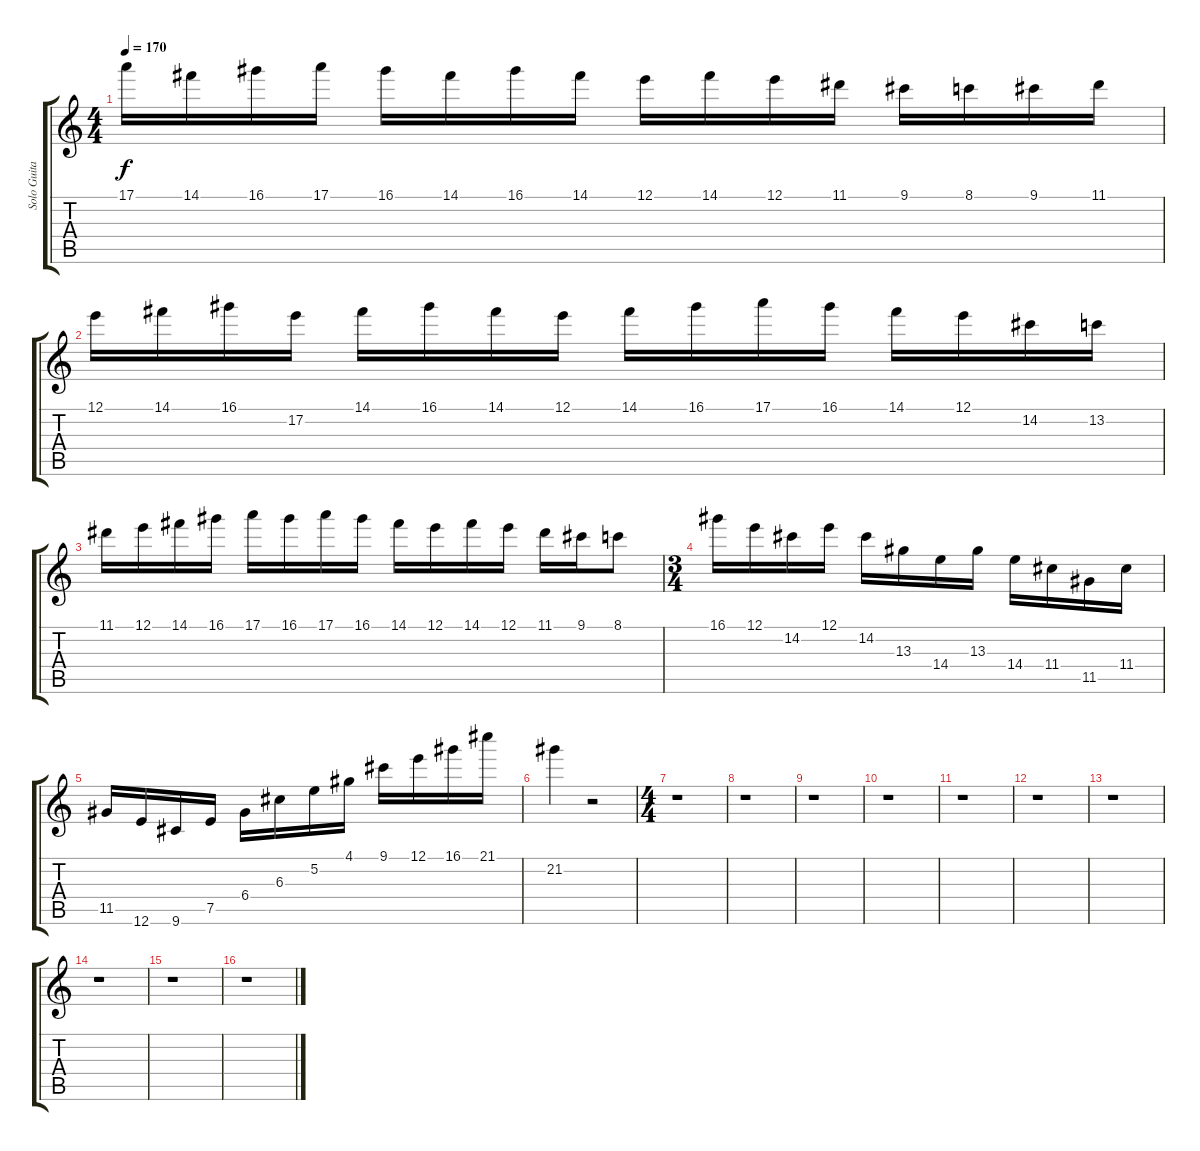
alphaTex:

\track ("Solo Guitar" "Solo Guita") {instrument distortionguitar}
\staff {score tabs}
\tuning (E4 B3 G3 D3 A2 E2) {hide}
\ts (4 4)
\tempo 170
\clef g2
\ks c
17.1.16{dy f} 14.1.16 16.1.16 17.1.16 16.1.16 14.1.16 16.1.16 14.1.16 12.1.16 14.1.16 12.1.16 11.1.16 9.1.16 8.1.16 9.1.16 11.1.16 |
12.1.16 14.1.16 16.1.16 17.2.16 14.1.16 16.1.16 14.1.16 12.1.16 14.1.16 16.1.16 17.1.16 16.1.16 14.1.16 12.1.16 14.2.16 13.2.16 |
11.1.16 12.1.16 14.1.16 16.1.16 17.1.16 16.1.16 17.1.16 16.1.16 14.1.16 12.1.16 14.1.16 12.1.16 11.1.16 9.1.16 8.1.8 |
\ts (3 4)
16.1.16 12.1.16 14.2.16 12.1.16 14.2.16 13.3.16 14.4.16 13.3.16 14.4.16 11.4.16 11.5.16 11.4.16 |
11.5.16 12.6.16 9.6.16 7.5.16 6.4.16 6.3.16 5.2.16 4.1.16 9.1.16 12.1.16 16.1.16 21.1.16 |
21.2.4 r.2 |
\ts (4 4)
r.1 |
r.1 |
r.1 |
r.1 |
r.1 |
r.1 |
r.1 |
r.1 |
r.1 |
r.1
